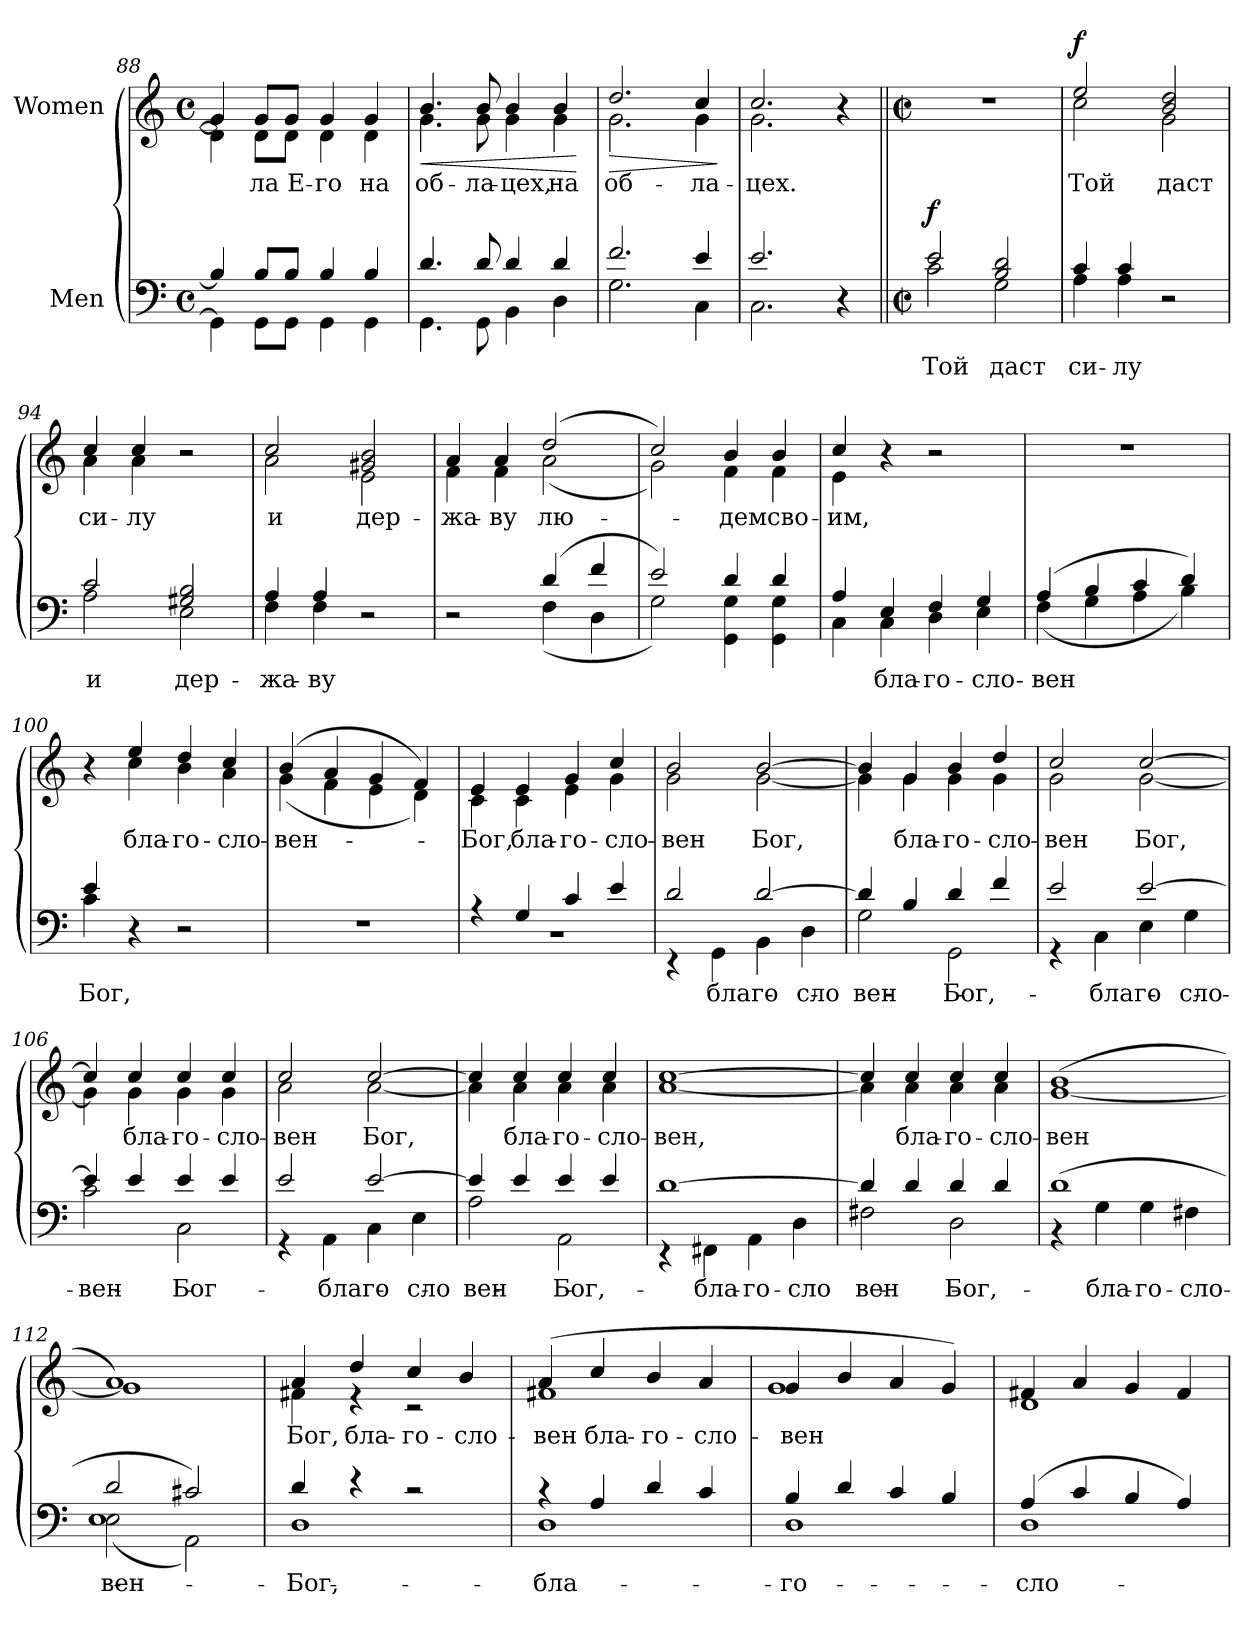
**kern	**text	**dynam	**kern	**text	**dynam
*part2	*part2	*part2	*part1	*part1	*part1
*staff2	*staff2	*staff2	*staff1	*staff1	*staff1
*I"Men	*	*	*I"Women	*	*
*clefF4	*	*	*clefG2	*	*
*k[]	*	*	*k[]	*	*
*M4/4	*	*	*M4/4	*	*
*met(c)	*	*	*met(c)	*	*
=88	=88	=88	=88	=88	=88
*^	*	*	*^	*	*
4B/]	4GG\]	.	.	4g/]	4d\]	.	.
!	!	!	!	!	!	!LO:LY:b	!
8B/L	8GG\L	.	.	8g/L	8d\L	-ла	.
!	!	!	!	!	!	!LO:LY:b	!
8B/J	8GG\J	.	.	8g/J	8d\J	Е-	.
!	!	!	!	!	!	!LO:LY:b	!
4B/	4GG\	.	.	4g/	4d\	-го	.
!	!	!	!	!	!	!LO:LY:b	!
4B/	4GG\	.	.	4g/	4d\	на	.
=89	=89	=89	=89	=89	=89	=89	=89
!	!	!	!	!	!	!LO:LY:b	!LO:HP:b
4.d/	4.GG\	.	.	4.b/	4.g\	об-	<
!	!	!	!	!	!	!LO:LY:b	!
8d/	8GG\	.	.	8b/	8g\	-ла-	.
!	!	!	!	!	!	!LO:LY:b	!
4d/	4BB\	.	.	4b/	4g\	-цех,	.
!	!	!	!	!	!	!LO:LY:b	!
4d/	4D\	.	.	4b/	4g\	на	.
*v	*v	*	*	*	*	*	*
*	*	*	*v	*v	*	*
.	.	.	.	.	[
=90	=90	=90	=90	=90	=90
*^	*	*	*	*	*
!	!	!	!	!	!LO:LY:b	!LO:HP:b
*	*	*	*	*^	*	*
2.f/	2.G\	.	.	2.dd/	2.g\	об-	>
!	!	!	!	!	!	!LO:LY:b	!
4e/	4C\	.	.	4cc/	4g\	-ла-	.
*v	*v	*	*	*	*	*	*
*	*	*	*v	*v	*	*
.	.	.	.	.	]
=91	=91	=91	=91	=91	=91
*^	*	*	*^	*	*
!	!	!	!	!	!	!LO:LY:b	!
2.e/	2.C\	.	.	2.cc/	2.g\	-цех.	.
4r	4ryy	.	.	4r	4ryy	.	.
*	*	*	*	*v	*v	*	*
!!LO:LB:g=z
=92||	=92||	=92||	=92||	=92||	=92||	=92||
*M2/2	*	*	*	*M2/2	*	*
*met(c|)	*	*	*	*met(c|)	*	*
*	*	*	*	*^	*	*
!	!	!	!	!LO:TX:a:t=Не очень скоро.	!	!	!
!	!	!LO:LY:b	!LO:DY:b	!	!	!	!
*	*	*	*	*v	*v	*	*
2e/	2c\	Той	f	1r	.	.
!	!	!LO:LY:b	!	!	!	!
2B/ 2d/	2G\	даст	.	.	.	.
=93	=93	=93	=93	=93	=93	=93
!	!	!LO:LY:b	!	!	!LO:LY:b	!LO:DY:a
*	*	*	*	*^	*	*
4c/	4A\	си-	.	2ee/	2cc\	Той	f
!	!	!LO:LY:b	!	!	!	!	!
4c/	4A\	-лу	.	.	.	.	.
!	!	!	!	!	!	!LO:LY:b	!
2r	2ryy	.	.	2b/ 2dd/	2g\	даст	.
=94	=94	=94	=94	=94	=94	=94	=94
!	!	!LO:LY:b	!	!	!	!LO:LY:b	!
2c/	2A\	и	.	4cc/	4a\	си-	.
!	!	!	!	!	!	!LO:LY:b	!
.	.	.	.	4cc/	4a\	-лу	.
!	!	!LO:LY:b	!	!	!	!	!
2G#X/ 2B/	2E\	дер-	.	2r	2ryy	.	.
=95	=95	=95	=95	=95	=95	=95	=95
!	!	!LO:LY:b	!	!	!	!LO:LY:b	!
4A/	4F\	-жа-	.	2cc/	2a\	и	.
!	!	!LO:LY:b	!	!	!	!	!
4A/	4F\	-ву	.	.	.	.	.
!	!	!	!	!	!	!LO:LY:b	!
2r	2ryy	.	.	2g#X/ 2b/	2e\	дер-	.
=96	=96	=96	=96	=96	=96	=96	=96
!	!	!	!	!	!	!LO:LY:b	!
2r	2ryy	.	.	4a/	4f\	-жа-	.
!	!	!	!	!	!	!LO:LY:b	!
.	.	.	.	4a/	4f\	-ву	.
!	!	!	!	!	!	!LO:LY:b	!
(>4d/	(<4F\	.	.	(>2dd/	(<2a\	лю-	.
4f/	4D\	.	.	.	.	.	.
!!LO:LB:g=z	!!
=97	=97	=97	=97	=97	=97	=97	=97
2e/)	2G\)	.	.	2cc/)	2g\)	.	.
!	!	!	!	!	!	!LO:LY:b	!
4d/	4GG\ 4G\	.	.	4b/	4f\	-дем	.
!	!	!	!	!	!	!LO:LY:b	!
4d/	4GG\ 4G\	.	.	4b/	4f\	сво-	.
=98	=98	=98	=98	=98	=98	=98	=98
!	!	!	!	!	!	!LO:LY:b	!
4A/	4C\	.	.	4cc/	4e\	-им,	.
!	!	!LO:LY:b	!	!	!	!	!
4E/	4C\	бла-	.	4r	2.ryy	.	.
!	!	!LO:LY:b	!	!	!	!	!
4F/	4D\	-го-	.	2r	.	.	.
!	!	!LO:LY:b	!	!	!	!	!
4G/	4E\	-сло-	.	.	.	.	.
*	*	*	*	*v	*v	*	*
=99	=99	=99	=99	=99	=99	=99
!	!	!LO:LY:b	!	!	!	!
(>4A/	(<4F\	-вен	.	1r	.	.
4B/	4G\	.	.	.	.	.
4c/	4A\	.	.	.	.	.
4d/)	4B\)	.	.	.	.	.
=100	=100	=100	=100	=100	=100	=100
!	!	!LO:LY:b	!	!	!	!
*	*	*	*	*^	*	*
4e/	4c\	Бог,	.	4r	4ryy	.	.
!	!	!	!	!	!	!LO:LY:b	!
4r	2.ryy	.	.	4ee/	4cc\	бла-	.
!	!	!	!	!	!	!LO:LY:b	!
2r	.	.	.	4dd/	4b\	-го-	.
!	!	!	!	!	!	!LO:LY:b	!
.	.	.	.	4cc/	4a\	-сло-	.
*v	*v	*	*	*	*	*	*
=101	=101	=101	=101	=101	=101	=101
!	!	!	!	!	!LO:LY:b	!
1r	.	.	(>4b/	(<4g\	-вен-	.
.	.	.	4a/	4f\	.	.
.	.	.	4g/	4e\	.	.
.	.	.	4f/)	4d\)	.	.
!!LO:LB:g=z	!!
=102	=102	=102	=102	=102	=102	=102
*^	*	*	*	*	*	*
!	!	!	!	!	!	!LO:LY:b	!
4r	1r	.	.	4e/	4c\	Бог,	.
!	!	!	!	!	!	!LO:LY:b	!
4G/	.	.	.	4e/	4c\	бла-	.
!	!	!	!	!	!	!LO:LY:b	!
4c/	.	.	.	4g/	4e\	-го-	.
!	!	!	!	!	!	!LO:LY:b	!
4e/	.	.	.	4cc/	4g\	-сло-	.
=103	=103	=103	=103	=103	=103	=103	=103
!	!	!	!	!	!	!LO:LY:b	!
2d/	4r	.	.	2b/	2g\	-вен	.
!	!	!LO:LY:b	!	!	!	!	!
.	4GG\	бла-	.	.	.	.	.
!	!	!LO:LY:b	!	!	!	!LO:LY:b	!
[2d/	4BB\	-го-	.	[2b/	[2g\	Бог,	.
!	!	!LO:LY:b	!	!	!	!	!
.	4D\	-сло-	.	.	.	.	.
=104	=104	=104	=104	=104	=104	=104	=104
!	!	!LO:LY:b	!	!	!	!	!
4d/]	2G\	-вен	.	4b/]	4g\]	.	.
!	!	!	!	!	!	!LO:LY:b	!
4B/	.	.	.	4g/	4g\	бла-	.
!	!	!LO:LY:b	!	!	!	!LO:LY:b	!
4d/	2GG\	Бог,	.	4b/	4g\	-го-	.
!	!	!	!	!	!	!LO:LY:b	!
4f/	.	.	.	4dd/	4g\	-сло-	.
=105	=105	=105	=105	=105	=105	=105	=105
!	!	!	!	!	!	!LO:LY:b	!
2e/	4r	.	.	2cc/	2g\	-вен	.
!	!	!LO:LY:b	!	!	!	!	!
.	4C\	бла-	.	.	.	.	.
!	!	!LO:LY:b	!	!	!	!LO:LY:b	!
[2e/	4E\	-го-	.	[2cc/	[2g\	Бог,	.
!	!	!LO:LY:b	!	!	!	!	!
.	4G\	-сло-	.	.	.	.	.
=106	=106	=106	=106	=106	=106	=106	=106
!	!	!LO:LY:b	!	!	!	!	!
4e/]	2c\	-вен	.	4cc/]	4g\]	.	.
!	!	!	!	!	!	!LO:LY:b	!
4e/	.	.	.	4cc/	4g\	бла-	.
!	!	!LO:LY:b	!	!	!	!LO:LY:b	!
4e/	2C\	Бог	.	4cc/	4g\	-го-	.
!	!	!	!	!	!	!LO:LY:b	!
4e/	.	.	.	4cc/	4g\	-сло-	.
!!LO:PB:g=z	!!
=107	=107	=107	=107	=107	=107	=107	=107
!	!	!	!	!	!	!LO:LY:b	!
2e/	4r	.	.	2cc/	2a\	-вен	.
!	!	!LO:LY:b	!	!	!	!	!
.	4AA\	бла-	.	.	.	.	.
!	!	!LO:LY:b	!	!	!	!LO:LY:b	!
[2e/	4C\	-го-	.	[2cc/	[2a\	Бог,	.
!	!	!LO:LY:b	!	!	!	!	!
.	4E\	-сло-	.	.	.	.	.
=108	=108	=108	=108	=108	=108	=108	=108
!	!	!LO:LY:b	!	!	!	!	!
4e/]	2A\	-вен	.	4cc/]	4a\]	.	.
!	!	!	!	!	!	!LO:LY:b	!
4e/	.	.	.	4cc/	4a\	бла-	.
!	!	!LO:LY:b	!	!	!	!LO:LY:b	!
4e/	2AA\	Бог,	.	4cc/	4a\	-го-	.
!	!	!	!	!	!	!LO:LY:b	!
4e/	.	.	.	4cc/	4a\	-сло-	.
=109	=109	=109	=109	=109	=109	=109	=109
!	!	!	!	!	!	!LO:LY:b	!
[1d	4r	.	.	[1cc	[1a	-вен,	.
!	!	!LO:LY:b	!	!	!	!	!
.	4FF#X\	бла-	.	.	.	.	.
!	!	!LO:LY:b	!	!	!	!	!
.	4AA\	-го-	.	.	.	.	.
!	!	!LO:LY:b	!	!	!	!	!
.	4D\	-сло-	.	.	.	.	.
=110	=110	=110	=110	=110	=110	=110	=110
!	!	!LO:LY:b	!	!	!	!	!
4d/]	2F#X\	-вен	.	4cc/]	4a\]	.	.
!	!	!	!	!	!	!LO:LY:b	!
4d/	.	.	.	4cc/	4a\	бла-	.
!	!	!LO:LY:b	!	!	!	!LO:LY:b	!
4d/	2D\	Бог,	.	4cc/	4a\	-го-	.
!	!	!	!	!	!	!LO:LY:b	!
4d/	.	.	.	4cc/	4a\	-сло-	.
!!LO:LB:g=z	!!
=111	=111	=111	=111	=111	=111	=111	=111
!	!	!	!	!	!	!LO:LY:b	!
(>1d	4r	.	.	(>1b	[1g	-вен	.
!	!	!LO:LY:b	!	!	!	!	!
.	4G\	бла-	.	.	.	.	.
!	!	!LO:LY:b	!	!	!	!	!
.	4G\	-го-	.	.	.	.	.
!	!	!LO:LY:b	!	!	!	!	!
.	4F#X\	-сло-	.	.	.	.	.
=112	=112	=112	=112	=112	=112	=112	=112
!	!	!LO:LY:b	!	!	!	!	!
*	*^	*	*	*	*	*	*
2d/	(<2E\	1E	-вен	.	1a)	1g]	.	.
2c#X/)	2AA\)	.	.	.	.	.	.	.
*	*v	*v	*	*	*	*	*	*
=113	=113	=113	=113	=113	=113	=113	=113
!	!	!LO:LY:b	!	!	!	!LO:LY:b	!
4d/	1D	Бог,	.	4a/	4f#X\	Бог,	.
!	!	!	!	!	!	!LO:LY:a	!
4r	.	.	.	4dd/	4r	-бла-	.
!	!	!	!	!	!	!LO:LY:a	!
2r	.	.	.	4cc/	2r	-го-	.
!	!	!	!	!	!	!LO:LY:a	!
.	.	.	.	4b/	.	-сло-	.
=114	=114	=114	=114	=114	=114	=114	=114
!	!	!LO:LY:b	!	!	!	!LO:LY:a	!
4r	1D	бла-	.	(>4a/	1f#X	-вен	.
!	!	!	!	!	!	!LO:LY:b	!
4A/	.	.	.	4cc/	.	бла-	.
!	!	!	!	!	!	!LO:LY:b	!
4d/	.	.	.	4b/	.	-го-	.
!	!	!	!	!	!	!LO:LY:b	!
4c/	.	.	.	4a/	.	-сло-	.
=115	=115	=115	=115	=115	=115	=115	=115
!	!	!LO:LY:b	!	!	!	!LO:LY:b	!
4B/	1D	-го-	.	4g/	1g	-вен	.
4d/	.	.	.	4b/	.	.	.
4c/	.	.	.	4a/	.	.	.
4B/	.	.	.	4g/)	.	.	.
!!LO:LB:g=z	!!
=116	=116	=116	=116	=116	=116	=116	=116
!	!	!LO:LY:b	!	!	!	!	!
(>4A/	1D	-сло-	.	4f#X/	1d	.	.
4c/	.	.	.	4a/	.	.	.
4B/	.	.	.	4g/	.	.	.
4A/)	.	.	.	4f#/	.	.	.
*v	*v	*	*	*	*	*	*
*	*	*	*v	*v	*	*
=	=	=	=	=	=
*-	*-	*-	*-	*-	*-
